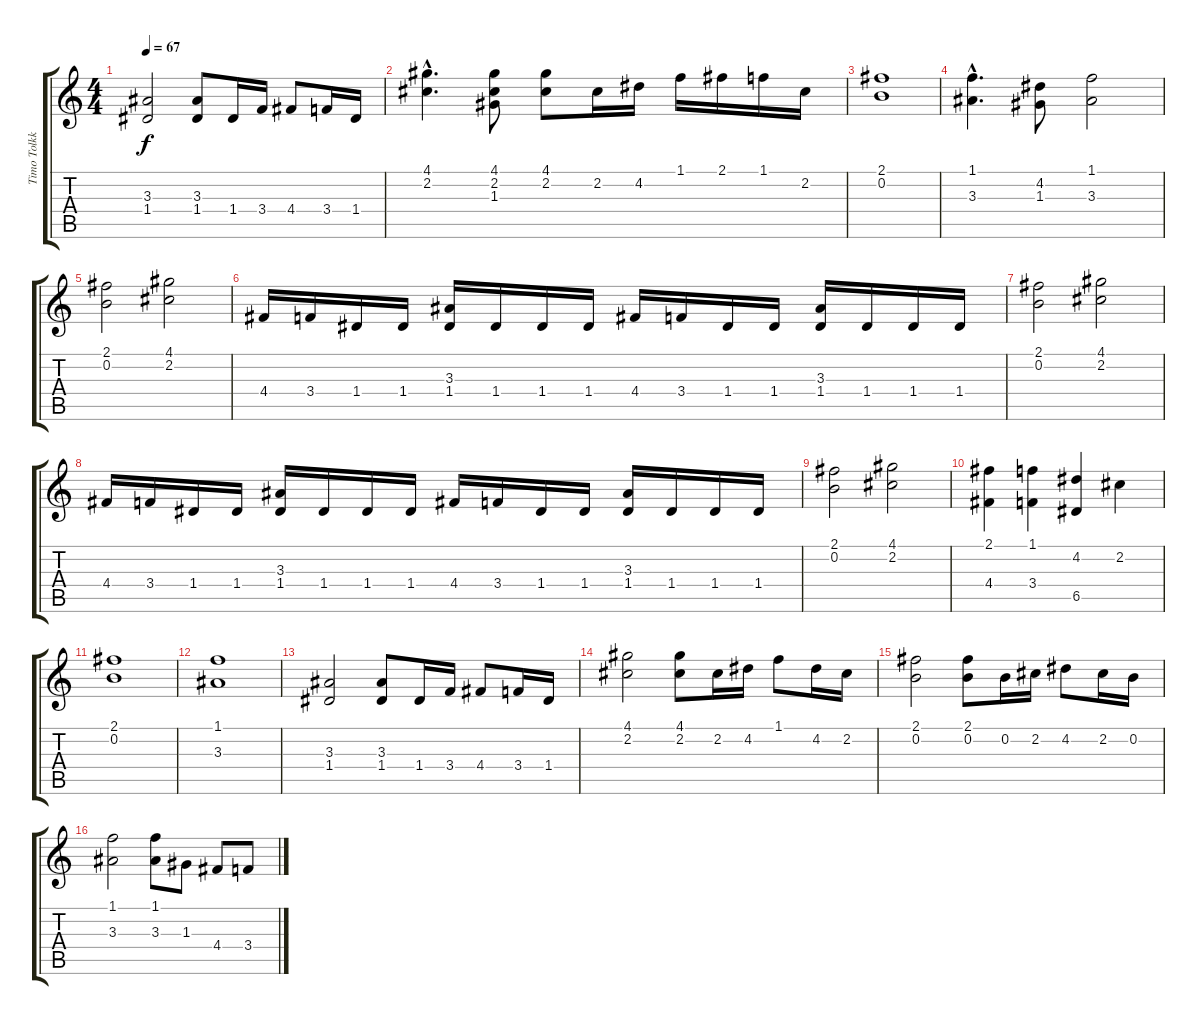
\track ("Timo Tolkki" "Timo Tolkk") {instrument overdrivenguitar}
\staff {score tabs}
\tuning (E4 B3 G3 D3 A2 E2) {hide}
\ts (4 4)
\tempo 67
\clef g2
\ks c
(3.3 1.4).2{dy f} (3.3 1.4).8 1.4.16 3.4.16 4.4.8 3.4.16 1.4.16 |
(4.1{hac} 2.2{hac}).4{d} (4.1 2.2 1.3).8 (4.1 2.2).8 2.2.16 4.2.16 1.1.16 2.1.16 1.1.16 2.2.16 |
(2.1 0.2).1 |
(1.1{hac} 3.3{hac}).4{d} (4.2 1.3).8 (1.1 3.3).2 |
(2.1 0.2).2 (4.1 2.2).2 |
4.4.16 3.4.16 1.4.16 1.4.16 (3.3 1.4).16 1.4.16 1.4.16 1.4.16 4.4.16 3.4.16 1.4.16 1.4.16 (3.3 1.4).16 1.4.16 1.4.16 1.4.16 |
(2.1 0.2).2 (4.1 2.2).2 |
4.4.16 3.4.16 1.4.16 1.4.16 (3.3 1.4).16 1.4.16 1.4.16 1.4.16 4.4.16 3.4.16 1.4.16 1.4.16 (3.3 1.4).16 1.4.16 1.4.16 1.4.16 |
(2.1 0.2).2 (4.1 2.2).2 |
(2.1 4.4).4 (1.1 3.4).4 (4.2 6.5).4 2.2.4 |
(2.1 0.2).1 |
(1.1 3.3).1 |
(3.3 1.4).2 (3.3 1.4).8 1.4.16 3.4.16 4.4.8 3.4.16 1.4.16 |
(4.1 2.2).2 (4.1 2.2).8 2.2.16 4.2.16 1.1.8 4.2.16 2.2.16 |
(2.1 0.2).2 (2.1 0.2).8 0.2.16 2.2.16 4.2.8 2.2.16 0.2.16 |
(1.1 3.3).2 (1.1 3.3).8 1.3.8 4.4.8 3.4.8
